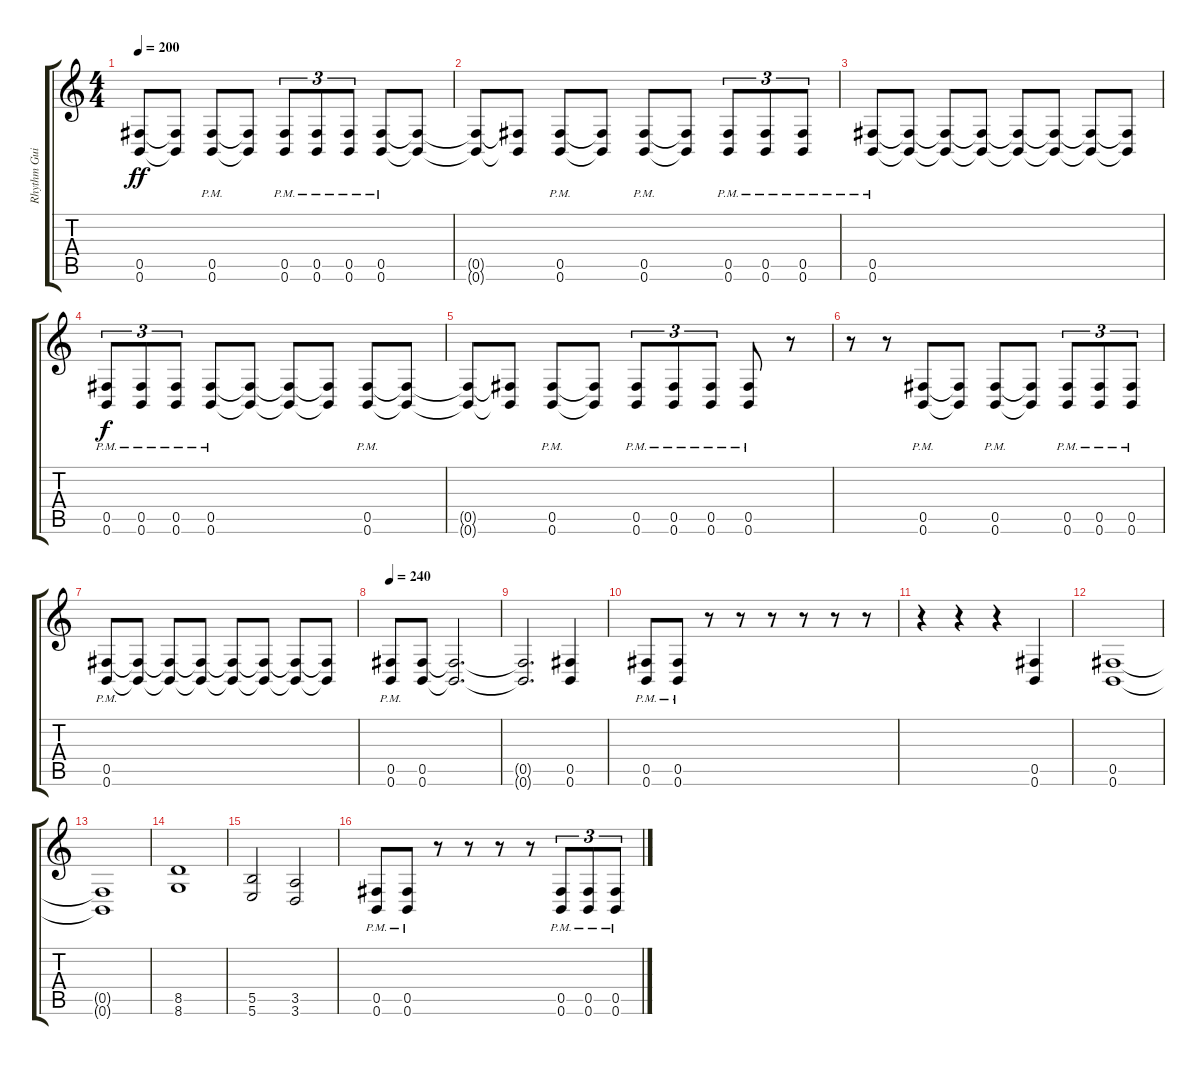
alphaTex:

\track ("Rhythm Guitar" "Rhythm Gui") {instrument distortionguitar}
\staff {score tabs}
\tuning (Db4 Ab3 E3 B2 Gb2 B1) {hide}
\ts (4 4)
\tempo 200
\clef g2
\ks c
(0.5{t} 0.6{t}).8{dy ff} (0.5{t} 0.6{t}).8 (0.5{pm} 0.6{pm}).8 (0.5{t} 0.6{t}).8 (0.5{pm} 0.6{pm}).8{tu (3 2)} (0.5{pm} 0.6{pm}).8{tu (3 2)} (0.5{pm} 0.6{pm}).8{tu (3 2)} (0.5{pm} 0.6{pm}).8 (0.5{t} 0.6{t}).8 |
(0.5{t} 0.6{t}).8 (0.5{t} 0.6{t}).8 (0.5{pm} 0.6{pm}).8 (0.5{t} 0.6{t}).8 (0.5{pm} 0.6{pm}).8 (0.5{t} 0.6{t}).8 (0.5{pm} 0.6{pm}).8{tu (3 2)} (0.5{pm} 0.6{pm}).8{tu (3 2)} (0.5{pm} 0.6{pm}).8{tu (3 2)} |
(0.5{pm} 0.6{pm}).8 (0.5{t} 0.6{t}).8 (0.5{t} 0.6{t}).8 (0.5{t} 0.6{t}).8 (0.5{t} 0.6{t}).8 (0.5{t} 0.6{t}).8 (0.5{t} 0.6{t}).8 (0.5{t} 0.6{t}).8 |
(0.5{pm} 0.6{pm}).8{tu (3 2) dy f} (0.5{pm} 0.6{pm}).8{tu (3 2)} (0.5{pm} 0.6{pm}).8{tu (3 2)} (0.5{pm} 0.6{pm}).8 (0.5{t} 0.6{t}).8 (0.5{t} 0.6{t}).8 (0.5{t} 0.6{t}).8 (0.5{pm} 0.6{pm}).8 (0.5{t} 0.6{t}).8 |
(0.5{t} 0.6{t}).8 (0.5{t} 0.6{t}).8 (0.5{pm} 0.6{pm}).8 (0.5{t} 0.6{t}).8 (0.5{pm} 0.6{pm}).8{tu (3 2)} (0.5{pm} 0.6{pm}).8{tu (3 2)} (0.5{pm} 0.6{pm}).8{tu (3 2)} (0.5{pm} 0.6{pm}).8 r.8 |
r.8 r.8 (0.5{pm} 0.6{pm}).8 (0.5{t} 0.6{t}).8 (0.5{pm} 0.6{pm}).8 (0.5{t} 0.6{t}).8 (0.5{pm} 0.6{pm}).8{tu (3 2)} (0.5{pm} 0.6{pm}).8{tu (3 2)} (0.5{pm} 0.6{pm}).8{tu (3 2)} |
(0.5{pm} 0.6{pm}).8 (0.5{t} 0.6{t}).8 (0.5{t} 0.6{t}).8 (0.5{t} 0.6{t}).8 (0.5{t} 0.6{t}).8 (0.5{t} 0.6{t}).8 (0.5{t} 0.6{t}).8 (0.5{t} 0.6{t}).8 |
\tempo 240
(0.5{pm} 0.6{pm}).8 (0.5 0.6).8 (0.5{t} 0.6{t}).2{d} |
(0.5{t} 0.6{t}).2{d} (0.5 0.6).4 |
(0.5{pm} 0.6{pm}).8 (0.5{pm} 0.6{pm}).8 r.8 r.8 r.8 r.8 r.8 r.8 |
r.4 r.4 r.4 (0.5 0.6).4 |
(0.5 0.6).1 |
(0.5{t} 0.6{t}).1 |
(8.5 8.6).1 |
(5.5 5.6).2 (3.5 3.6).2 |
(0.5{pm} 0.6{pm}).8 (0.5{pm} 0.6{pm}).8 r.8 r.8 r.8 r.8 (0.5{pm} 0.6{pm}).8{tu (3 2)} (0.5{pm} 0.6{pm}).8{tu (3 2)} (0.5{pm} 0.6{pm}).8{tu (3 2)}
